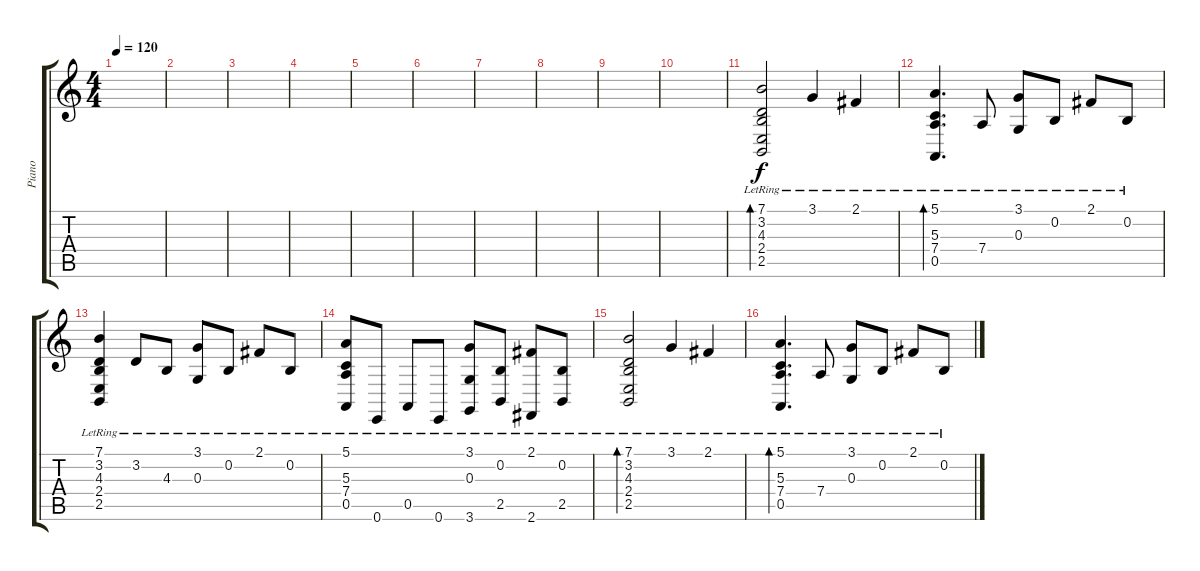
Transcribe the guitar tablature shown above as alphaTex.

\track ("Piano" "Piano") {instrument acousticgrandpiano}
\staff {score tabs}
\tuning (E4 B3 G3 D3 A2 E2) {hide}
\ts (4 4)
\tempo 120
\clef g2
\ks c
|
|
|
|
|
|
|
|
|
|
(7.1{lr} 3.2{lr} 4.3{lr} 2.4{lr} 2.5{lr}).2{bd 240} 3.1{lr}.4 2.1{lr}.4 |
(5.1{lr} 5.3{lr} 7.4{lr} 0.5{lr}).4{d bd 240} 7.4{lr}.8 (3.1{lr} 0.3{lr}).8 0.2{lr}.8 2.1{lr}.8 0.2{lr}.8 |
(7.1{lr} 3.2{lr} 4.3{lr} 2.4{lr} 2.5{lr}).4 3.2{lr}.8 4.3{lr}.8 (3.1{lr} 0.3{lr}).8 0.2{lr}.8 2.1{lr}.8 0.2{lr}.8 |
(5.1{lr} 5.3{lr} 7.4{lr} 0.5{lr}).8 0.6{lr}.8 0.5{lr}.8 0.6{lr}.8 (3.1{lr} 0.3{lr} 3.6{lr}).8 (0.2{lr} 2.5{lr}).8 (2.1{lr} 2.6{lr}).8 (0.2{lr} 2.5{lr}).8 |
(7.1{lr} 3.2{lr} 4.3{lr} 2.4{lr} 2.5{lr}).2{bd 240} 3.1{lr}.4 2.1{lr}.4 |
(5.1{lr} 5.3{lr} 7.4{lr} 0.5{lr}).4{d bd 240} 7.4{lr}.8 (3.1{lr} 0.3{lr}).8 0.2{lr}.8 2.1{lr}.8 0.2{lr}.8
